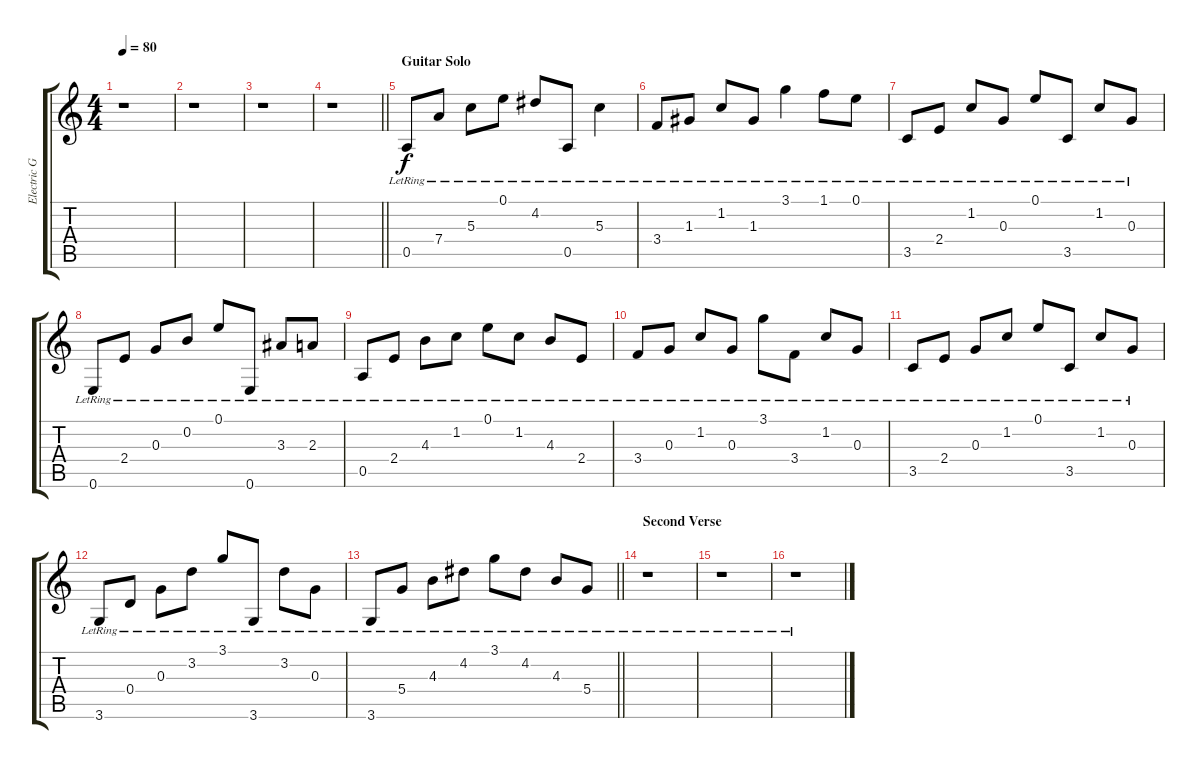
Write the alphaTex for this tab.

\track ("Electric Guitar III" "Electric G") {instrument electricguitarclean bank 4}
\staff {score tabs}
\tuning (E4 B3 G3 D3 A2 E2) {hide}
\ts (4 4)
\tempo 80
\clef g2
\ks c
r.1{dy f} |
r.1 |
r.1 |
\barLineRight lightlight
r.1 |
\section ("" "Guitar Solo")
0.5{lr}.8 7.4{lr}.8 5.3{lr}.8 0.1{lr}.8 4.2{lr}.8 0.5{lr}.8 5.3{lr}.4 |
3.4{lr}.8 1.3{lr}.8 1.2{lr}.8 1.3{lr}.8 3.1{lr}.4 1.1{lr}.8 0.1{lr}.8 |
3.5{lr}.8 2.4{lr}.8 1.2{lr}.8 0.3{lr}.8 0.1{lr}.8 3.5{lr}.8 1.2{lr}.8 0.3{lr}.8 |
0.6{lr}.8 2.4{lr}.8 0.3{lr}.8 0.2{lr}.8 0.1{lr}.8 0.6{lr}.8 3.3{lr}.8 2.3{lr}.8 |
0.5{lr}.8 2.4{lr}.8 4.3{lr}.8 1.2{lr}.8 0.1{lr}.8 1.2{lr}.8 4.3{lr}.8 2.4{lr}.8 |
3.4{lr}.8 0.3{lr}.8 1.2{lr}.8 0.3{lr}.8 3.1{lr}.8 3.4{lr}.8 1.2{lr}.8 0.3{lr}.8 |
3.5{lr}.8 2.4{lr}.8 0.3{lr}.8 1.2{lr}.8 0.1{lr}.8 3.5{lr}.8 1.2{lr}.8 0.3{lr}.8 |
3.6{lr}.8 0.4{lr}.8 0.3{lr}.8 3.2{lr}.8 3.1{lr}.8 3.6{lr}.8 3.2{lr}.8 0.3{lr}.8 |
\barLineRight lightlight
3.6{lr}.8 5.4{lr}.8 4.3{lr}.8 4.2{lr}.8 3.1{lr}.8 4.2{lr}.8 4.3{lr}.8 5.4{lr}.8 |
\section ("" "Second Verse")
r.1 |
r.1 |
r.1
